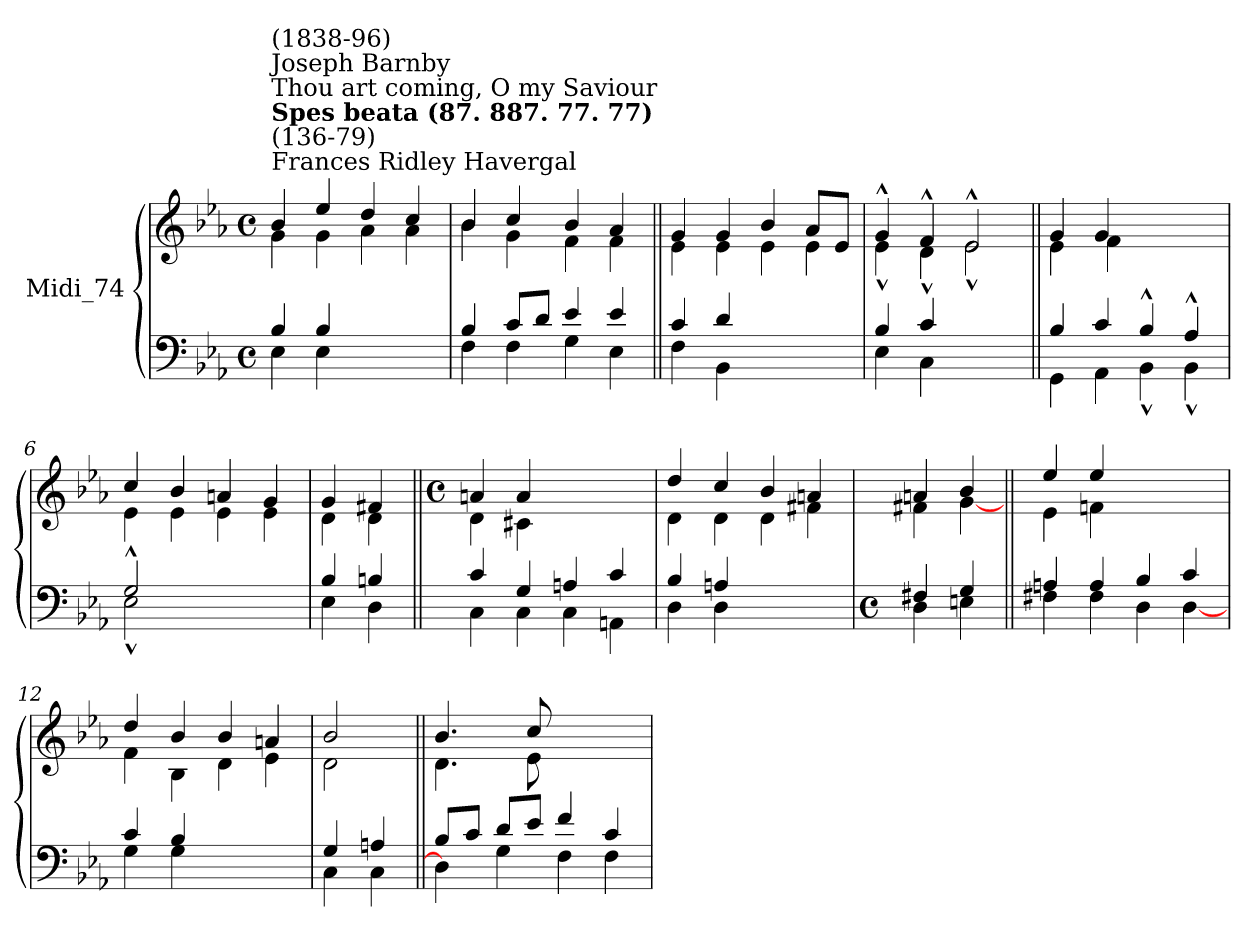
**kern	**kern
*part2	*part1
*staff2	*staff1
*I"Midi_74	*I"Midi_74
*clefF4	*clefG2
*k[b-e-a-]	*k[b-e-a-]
*E-:	*E-:
*M4/4	*M4/4
*met(c)	*met(c)
*MM84	*MM84
=1	=1
*^	*^
!	!	!LO:TX:a:t=Frances Ridley Havergal	!
!	!	!LO:TX:a:t=(136-79)	!
!	!	!LO:TX:a:B:t=Spes beata (87. 887. 77. 77)	!
!	!	!LO:TX:a:t=Thou art coming, O my Saviour	!
!	!	!LO:TX:a:t=Joseph Barnby	!
!	!	!LO:TX:a:t=(1838-96)	!
4B-/	4E-\	4b-/	4g\
4B-/	4E-\	4ee-/	4g\
2ryy	2ryy	4dd/	4a-\
.	.	4cc/	4a-\
=2	=2	=2	=2
4B-/	4F\	4b-/	4b-\
8c/L	4F\	4cc/	4g\
8d/J	.	.	.
4e-/	4G\	4b-/	4f\
4e-/	4E-\	4a-/	4f\
=3||	=3||	=3||	=3||
4c/	4F\	4g/	4e-\
4d/	4BB-\	4g/	4e-\
2ryy	2ryy	4b-/	4e-\
.	.	8a-/L	4e-\
.	.	8e-/J	.
=4	=4	=4	=4
4B-/	4E-\	4g^^/	4e-^^\
4c/	4C\	4f^^/	4d^^\
2ryy	2ryy	2e-^^/	2e-^^\
=5||	=5||	=5||	=5||
4B-/	4GG\	4g/	4e-\
4c/	4AA-\	4g/	4f\
4B-^^/	4BB-^^\	2ryy	2ryy
4A-^^/	4BB-^^\	.	.
=6	=6	=6	=6
2G^^/	2E-^^\	4cc/	4e-\
.	.	4b-/	4e-\
2ryy	2ryy	4an/	4e-\
.	.	4g/	4e-\
=7	=7	=7	=7
4B-/	4E-\	4g/	4d\
4Bn/	4D\	4f#X/	4d\
!!LO:LB:g=z	!!
=8||	=8||	=8||	=8||
*	*	*M4/4	*
*	*	*met(c)	*
4c/	4C\	4an/	4d\
4G/	4C\	4a/	4c#X\
4An/	4C\	2ryy	2ryy
4c/	4AAn\	.	.
=9	=9	=9	=9
4B-/	4D\	4dd/	4d\
4An/	4D\	4cc/	4d\
2ryy	2ryy	4b-/	4d\
.	.	4an/	4f#X\
!!LO:LB:g=z	!!
=10	=10	=10	=10
*M4/4	*	*	*
*met(c)	*	*	*
4F#X/	4D\	4an/	4f#X\
4G/	4En\	4b-/	[4g\
=11||	=11||	=11||	=11||
4An/	4F#X\	4ee-/	4e-\
4A/	4F#\	4ee-/	4fni\
4B-/	4D\	2ryy	2ryy
4c/	[4D\	.	.
=12	=12	=12	=12
4c/	4G\	4dd/	4f\
4B-/	4G\	4b-/	4B-\
2ryy	2ryy	4b-/	4d\
.	.	4an/	4e-\
=13	=13	=13	=13
4G/	4C\	2b-/	2d\
4An/	4C\	.	.
=14||	=14||	=14||	=14||
8B-/L	4D\]	4.b-/	4.d\
8c/J	.	.	.
8d/L	4G\	.	.
8e-/J	.	8cc/	8e-\
4f/	4F\	2ryy	2ryy
4c/	4F\	.	.
*v	*v	*	*
*	*v	*v
=	=
*-	*-
